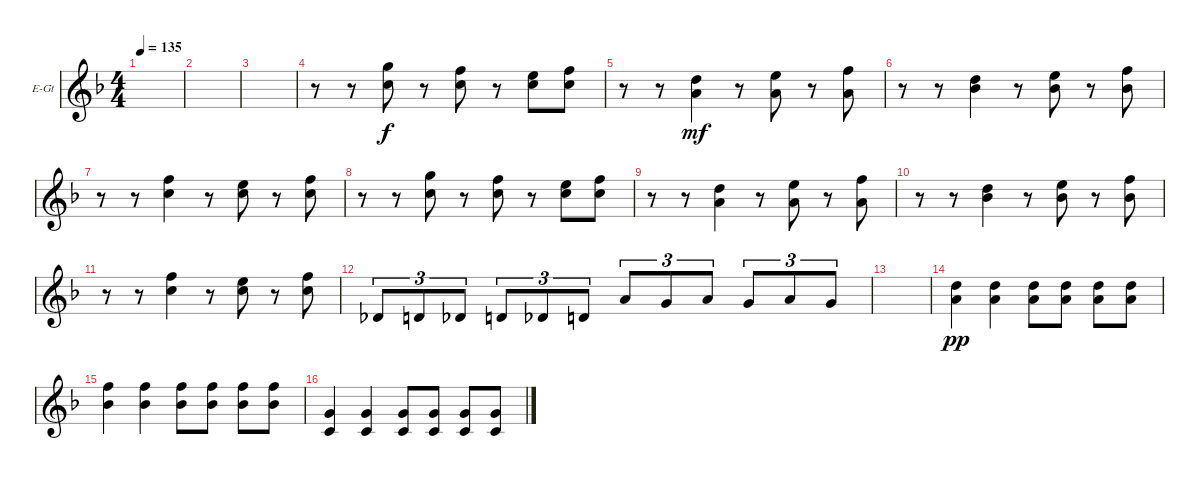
\defaultSystemsLayout 4
\bracketExtendMode groupsimilarinstruments
\firstSystemTrackNameOrientation horizontal
\otherSystemsTrackNameOrientation horizontal
\track ("Electric Guitar" "E-Gt") {instrument distortionguitar}
\staff {score}
\tuning (E4 B3 G3 D3 A2 E2)
\ts (4 4)
\tempo 135
\clef g2
\ks dminor
|
|
|
r.8 r.8 (12.3 10.4).8{dy f} r.8 (10.3 10.4).8 r.8 (9.3 10.4).8 (10.3 10.4).8 |
r.8 r.8 (7.4 7.3).4{dy mf} r.8 (7.4 9.3).8 r.8 (7.4 10.3).8 |
r.8 r.8 (7.3 8.4).4 r.8 (9.3 8.4).8 r.8 (10.3 8.4).8 |
r.8 r.8 (10.3 10.4).4 r.8 (9.3 10.4).8 r.8 (10.3 10.4).8 |
r.8 r.8 (12.3 10.4).8 r.8 (10.3 10.4).8 r.8 (9.3 10.4).8 (10.3 10.4).8 |
r.8 r.8 (7.4 7.3).4 r.8 (7.4 9.3).8 r.8 (7.4 10.3).8 |
r.8 r.8 (7.3 8.4).4 r.8 (9.3 8.4).8 r.8 (10.3 8.4).8 |
r.8 r.8 (10.3 10.4).4 r.8 (9.3 10.4).8 r.8 (10.3 10.4).8 |
4.5.8{tu (3 2)} 5.5.8{tu (3 2)} 4.5.8{tu (3 2)} 5.5.8{tu (3 2)} 4.5.8{tu (3 2)} 5.5.8{tu (3 2)} 7.4.8{tu (3 2)} 5.4.8{tu (3 2)} 7.4.8{tu (3 2)} 5.4.8{tu (3 2)} 7.4.8{tu (3 2)} 5.4.8{tu (3 2)} |
|
(7.3 7.4).4{dy pp} (7.3 7.4).4 (3.2 7.4).8 (3.2 7.4).8 (3.2 7.4).8 (3.2 7.4).8 |
(6.2 8.4).4 (8.4 6.2).4 (8.4 6.2).8 (8.4 6.2).8 (8.4 6.2).8 (8.4 6.2).8 |
(5.4 3.5).4 (5.4 3.5).4 (5.4 3.5).8 (5.4 3.5).8 (5.4 3.5).8 (5.4 3.5).8
